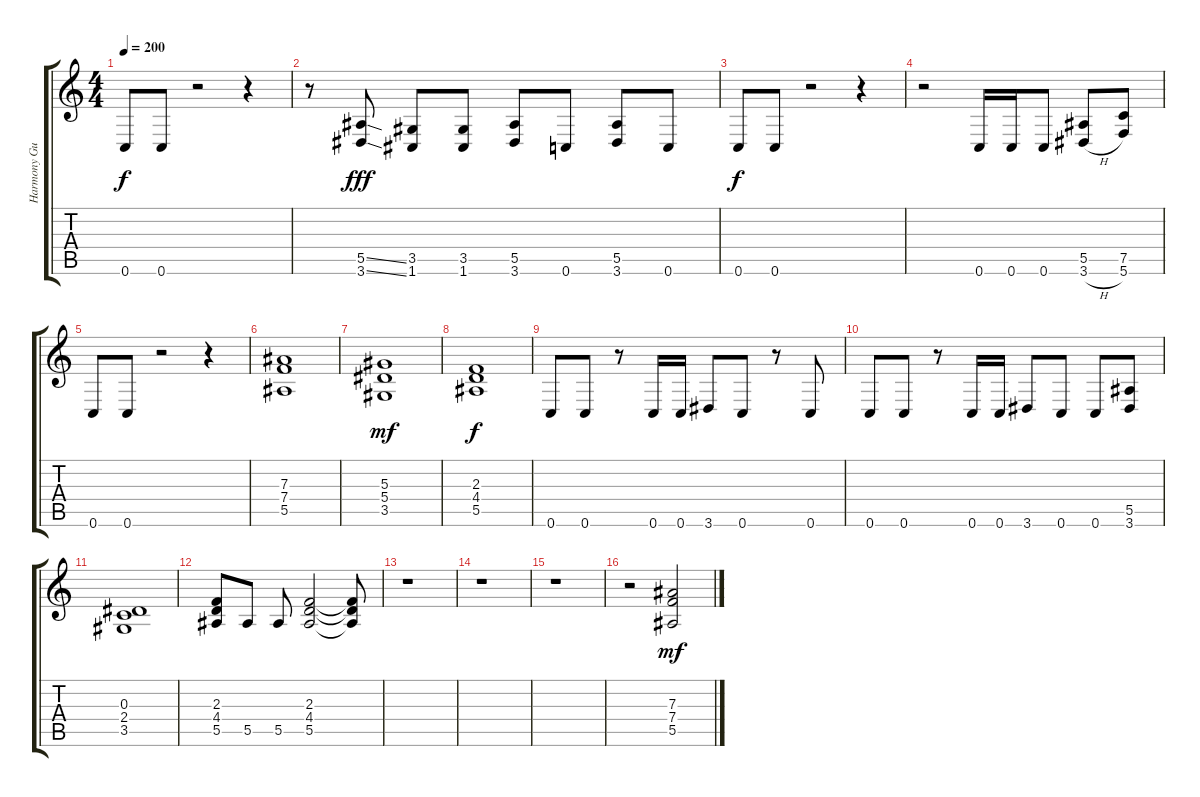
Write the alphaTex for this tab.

\track ("Harmony Guitar" "Harmony Gu") {instrument distortionguitar}
\staff {score tabs}
\tuning (C4 G3 Eb3 Bb2 F2 C2) {hide}
\ts (4 4)
\tempo 200
\clef g2
\ks c
0.6.8{dy f} 0.6.8 r.2 r.4 |
r.8 (5.5{ss} 3.6{ss}).8{dy fff} (3.5 1.6).8 (3.5 1.6).8 (5.5 3.6).8 0.6.8 (5.5 3.6).8 0.6.8 |
0.6.8{dy f} 0.6.8 r.2 r.4 |
r.2 0.6.16 0.6.16 0.6.8 (5.5 3.6{h}).8 (7.5 5.6).8 |
0.6.8 0.6.8 r.2 r.4 |
(7.3 7.4 5.5).1 |
(5.3 5.4 3.5).1{dy mf} |
(2.3 4.4 5.5).1{dy f} |
0.6.8 0.6.8 r.8 0.6.16 0.6.16 3.6.8 0.6.8 r.8 0.6.8 |
0.6.8 0.6.8 r.8 0.6.16 0.6.16 3.6.8 0.6.8 0.6.8 (5.5 3.6).8 |
(0.3 2.4 3.5).1 |
(2.3 4.4 5.5).8 5.5.8 5.5.8 (2.3 4.4 5.5).2 (2.3{t} 4.4{t} 5.5{t}).8 |
r.1 |
r.1 |
r.1 |
r.2 (7.3 7.4{ss} 5.5{ss}).2{dy mf}
